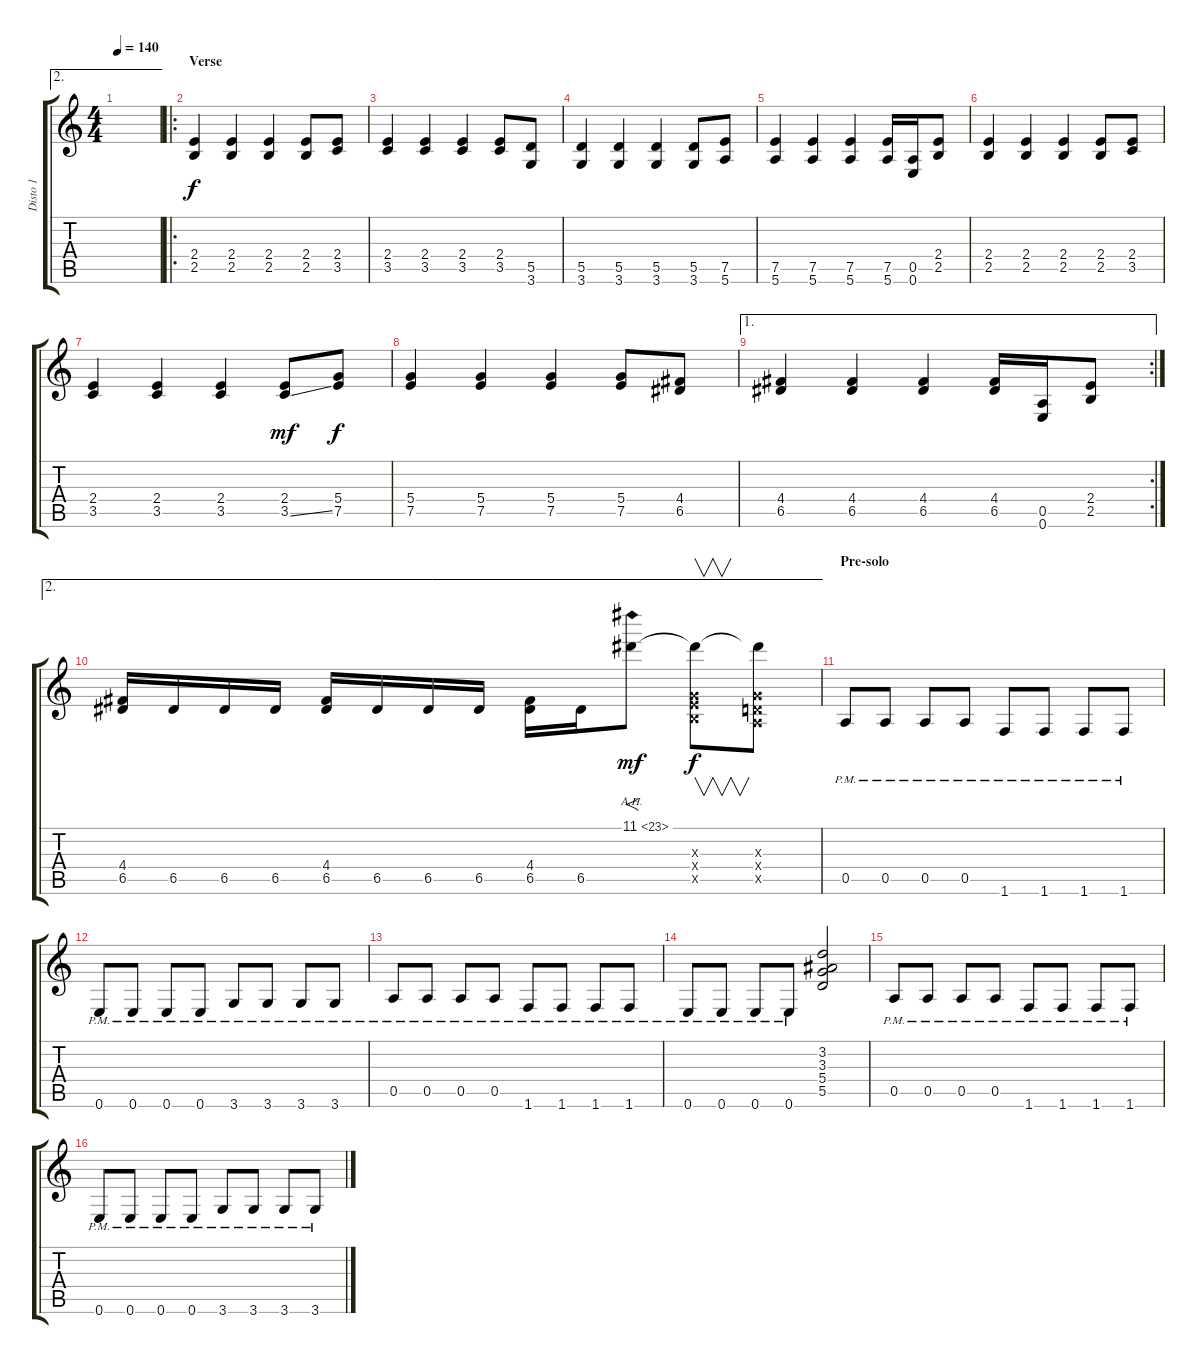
\track ("Disto 1" "Disto 1") {instrument distortionguitar}
\staff {score tabs}
\tuning (E4 B3 G3 D3 A2 E2) {hide}
\ae 2
\ts (4 4)
\tempo 140
\clef g2
\ks c
|
\ro
\section ("" "Verse")
(2.4 2.5).4 (2.4 2.5).4 (2.4 2.5).4 (2.4 2.5).8 (2.4 3.5).8 |
(2.4 3.5).4 (2.4 3.5).4 (2.4 3.5).4 (2.4 3.5).8 (5.5 3.6).8 |
(5.5 3.6).4 (5.5 3.6).4 (5.5 3.6).4 (5.5 3.6).8 (7.5 5.6).8 |
(7.5 5.6).4 (7.5 5.6).4 (7.5 5.6).4 (7.5 5.6).16 (0.5 0.6).16 (2.4 2.5).8 |
(2.4 2.5).4 (2.4 2.5).4 (2.4 2.5).4 (2.4 2.5).8 (2.4 3.5).8 |
(2.4 3.5).4 (2.4 3.5).4 (2.4 3.5).4 (2.4 3.5{ss}).8{dy mf} (5.4 7.5).8{dy f} |
(5.4 7.5).4 (5.4 7.5).4 (5.4 7.5).4 (5.4 7.5).8 (4.4 6.5).8 |
\ae 1
\rc 2
(4.4 6.5).4 (4.4 6.5).4 (4.4 6.5).4 (4.4 6.5).16 (0.5 0.6).16 (2.4 2.5).8 |
\ae 2
(4.4 6.5).16 6.5.16 6.5.16 6.5.16 (4.4 6.5).16 6.5.16 6.5.16 6.5.16 (4.4 6.5).16 6.5.16 11.1{ah 12}.8{f dy mf} (11.1{t} 0.3{x} 2.4{x} 2.5{x}).8{v dy f} (11.1{t} 0.3{x} 0.4{x} 0.5{x}).8 |
\section ("" "Pre-solo")
0.5{pm}.8 0.5{pm}.8 0.5{pm}.8 0.5{pm}.8 1.6{pm}.8 1.6{pm}.8 1.6{pm}.8 1.6{pm}.8 |
0.6{pm}.8 0.6{pm}.8 0.6{pm}.8 0.6{pm}.8 3.6{pm}.8 3.6{pm}.8 3.6{pm}.8 3.6{pm}.8 |
0.5{pm}.8 0.5{pm}.8 0.5{pm}.8 0.5{pm}.8 1.6{pm}.8 1.6{pm}.8 1.6{pm}.8 1.6{pm}.8 |
0.6{pm}.8 0.6{pm}.8 0.6{pm}.8 0.6{pm}.8 (3.2 3.3 5.4 5.5).2 |
0.5{pm}.8 0.5{pm}.8 0.5{pm}.8 0.5{pm}.8 1.6{pm}.8 1.6{pm}.8 1.6{pm}.8 1.6{pm}.8 |
0.6{pm}.8 0.6{pm}.8 0.6{pm}.8 0.6{pm}.8 3.6{pm}.8 3.6{pm}.8 3.6{pm}.8 3.6{pm}.8
